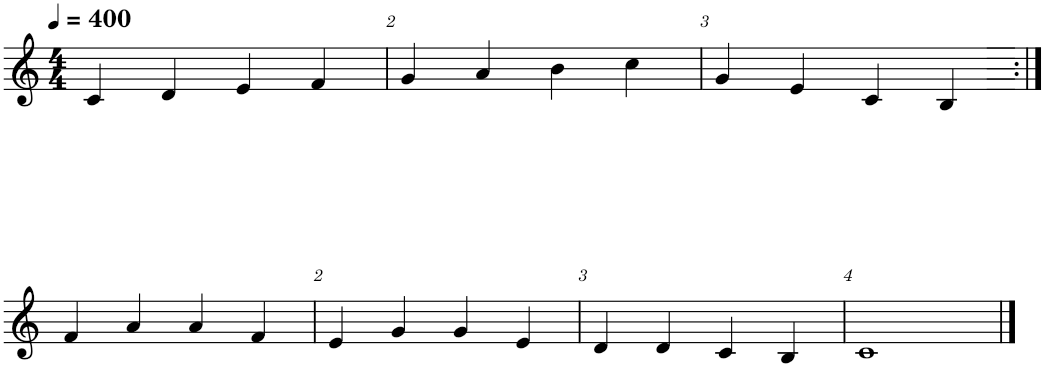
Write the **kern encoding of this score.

**kern
*part1
*staff1
*I"Piano
*I'Pno.
*clefG2
*k[]
*M4/4
*MM400
=1
4c/
4d/
4e/
4f/
=2
4g/
4a/
4b\
4cc\
=3
4g/
4e/
4c/
4B/
=3X1:|!
64ryy
!!LO:LB:g=z
=1-
4f/
4a/
4a/
4f/
=2
4e/
4g/
4g/
4e/
=3
4d/
4d/
4c/
4B/
=4
1c
==
*-
